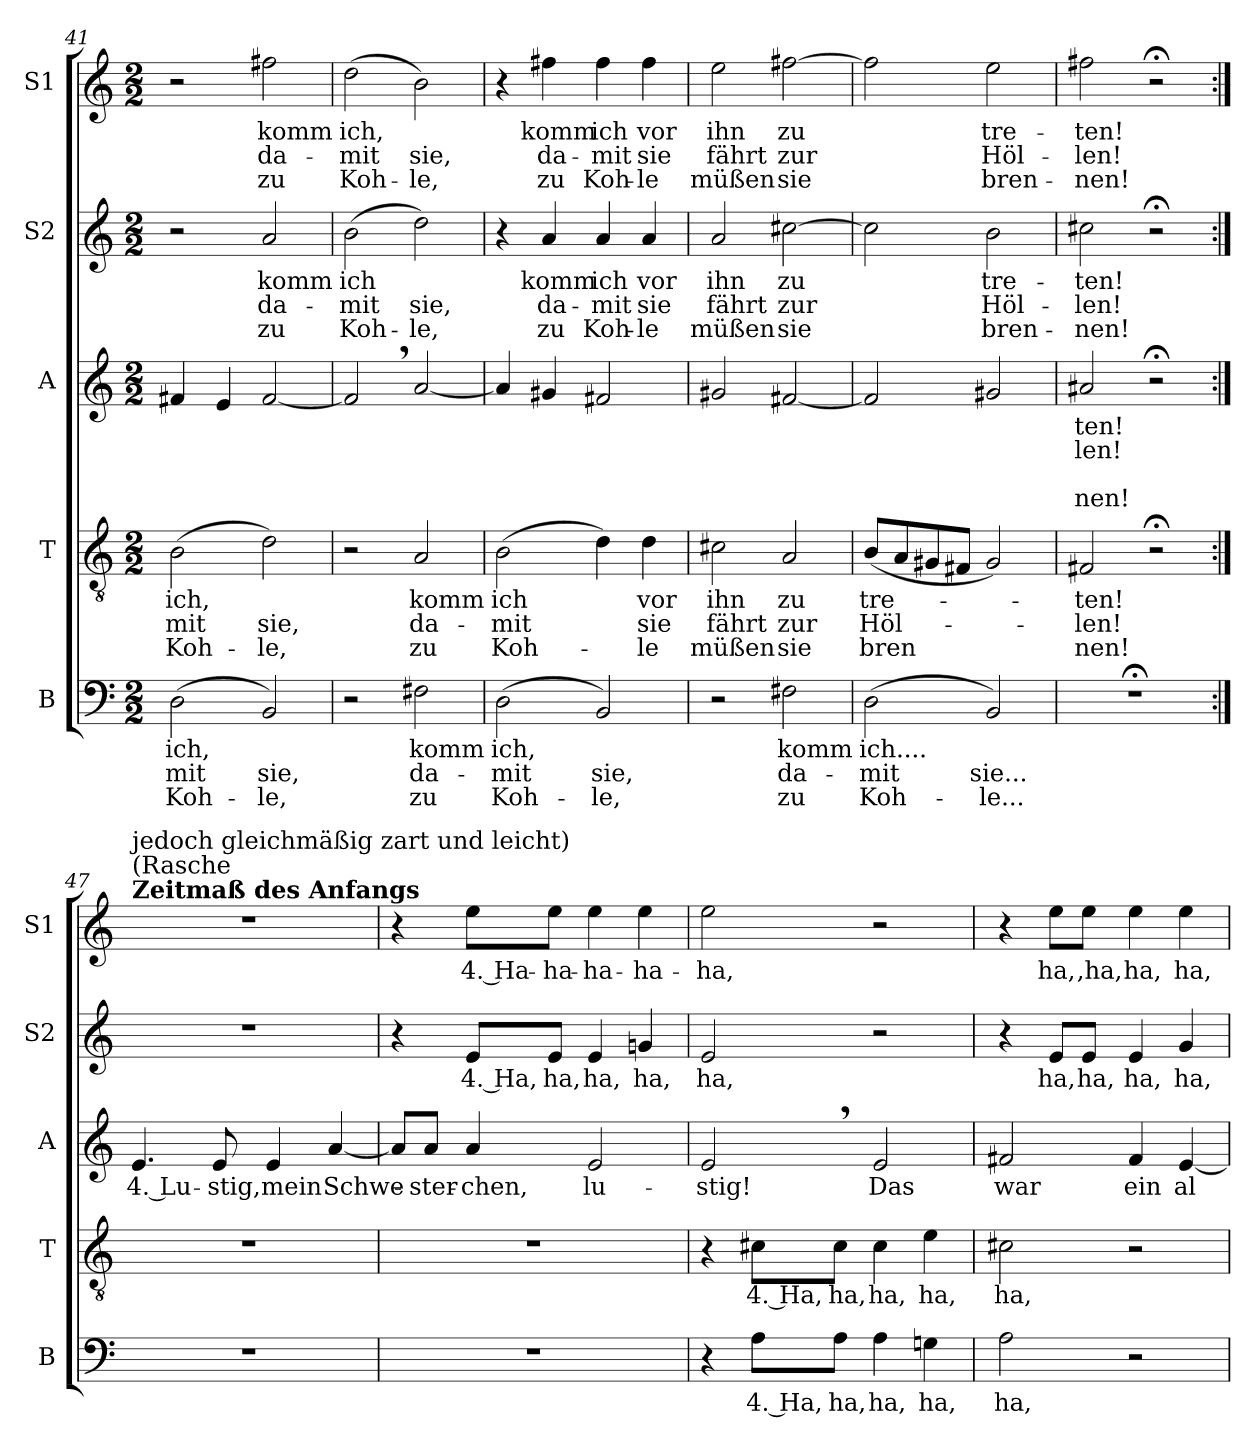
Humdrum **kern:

**kern	**text	**text	**text	**kern	**text	**text	**text	**kern	**text	**text	**text	**text	**kern	**text	**text	**text	**kern	**text	**text	**text
*part5	*part5	*part5	*part5	*part4	*part4	*part4	*part4	*part3	*part3	*part3	*part3	*part3	*part2	*part2	*part2	*part2	*part1	*part1	*part1	*part1
*staff5	*staff5	*staff5	*staff5	*staff4	*staff4	*staff4	*staff4	*staff3	*staff3	*staff3	*staff3	*staff3	*staff2	*staff2	*staff2	*staff2	*staff1	*staff1	*staff1	*staff1
*I"B	*	*	*	*I"T	*	*	*	*I"A	*	*	*	*	*I"S2	*	*	*	*I"S1	*	*	*
*I'B	*	*	*	*I'T	*	*	*	*I'A	*	*	*	*	*I'S2	*	*	*	*I'S1	*	*	*
*clefF4	*	*	*	*clefGv2	*	*	*	*clefG2	*	*	*	*	*clefG2	*	*	*	*clefG2	*	*	*
*k[]	*	*	*	*k[]	*	*	*	*k[]	*	*	*	*	*k[]	*	*	*	*k[]	*	*	*
*C:	*	*	*	*C:	*	*	*	*C:	*	*	*	*	*C:	*	*	*	*C:	*	*	*
*M2/2	*	*	*	*M2/2	*	*	*	*M2/2	*	*	*	*	*M2/2	*	*	*	*M2/2	*	*	*
=41	=41	=41	=41	=41	=41	=41	=41	=41	=41	=41	=41	=41	=41	=41	=41	=41	=41	=41	=41	=41
!	!LO:LY:b	!LO:LY:b	!LO:LY:b	!	!LO:LY:b	!LO:LY:b	!LO:LY:b	!	!	!	!	!	!	!	!	!	!	!	!	!
(>2D\	ich,	-mit	Koh-	(>2B\	ich,	-mit	Koh-	4f#X/	.	.	.	.	2r	.	.	.	2r	.	.	.
.	.	.	.	.	.	.	.	4e/	.	.	.	.	.	.	.	.	.	.	.	.
!	!	!LO:LY:b	!LO:LY:b	!	!	!LO:LY:b	!LO:LY:b	!	!	!	!	!	!	!LO:LY:b	!LO:LY:b	!LO:LY:b	!	!LO:LY:b	!LO:LY:b	!LO:LY:b
2BB/)	.	sie,	-le,	2d\)	.	sie,	-le,	[2f#/	.	.	.	.	2a/	komm	da-	zu	2ff#X\	komm	da-	zu
=42	=42	=42	=42	=42	=42	=42	=42	=42	=42	=42	=42	=42	=42	=42	=42	=42	=42	=42	=42	=42
!	!	!	!	!	!	!	!	!	!	!	!	!	!	!LO:LY:b	!LO:LY:b	!LO:LY:b	!	!LO:LY:b	!LO:LY:b	!LO:LY:b
2r	.	.	.	2r	.	.	.	2f#,>/]	.	.	.	.	(>2b\	ich	-mit	Koh-	(>2dd\	ich,	-mit	Koh-
!	!LO:LY:b	!LO:LY:b	!LO:LY:b	!	!LO:LY:b	!LO:LY:b	!LO:LY:b	!	!	!	!	!	!	!	!LO:LY:b	!LO:LY:b	!	!	!LO:LY:b	!LO:LY:b
2F#X\	komm	da-	zu	2A/	komm	da-	zu	[2a/	.	.	.	.	2dd\)	.	sie,	-le,	2b\)	.	sie,	-le,
=43	=43	=43	=43	=43	=43	=43	=43	=43	=43	=43	=43	=43	=43	=43	=43	=43	=43	=43	=43	=43
!	!LO:LY:b	!LO:LY:b	!LO:LY:b	!	!LO:LY:b	!LO:LY:b	!LO:LY:b	!	!	!	!	!	!	!	!	!	!	!	!	!
(>2D\	ich,	-mit	Koh-	(>2B\	ich	-mit	Koh-	4a/]	.	.	.	.	4r	.	.	.	4r	.	.	.
!	!	!	!	!	!	!	!	!	!	!	!	!	!	!LO:LY:b	!LO:LY:b	!LO:LY:b	!	!LO:LY:b	!LO:LY:b	!LO:LY:b
.	.	.	.	.	.	.	.	4g#X/	.	.	.	.	4a/	komm	da-	zu	4ff#X\	komm	da-	zu
!	!	!LO:LY:b	!LO:LY:b	!	!	!	!	!	!	!	!	!	!	!LO:LY:b	!LO:LY:b	!LO:LY:b	!	!LO:LY:b	!LO:LY:b	!LO:LY:b
2BB/)	.	sie,	-le,	4d\)	.	.	.	2f#X/	.	.	.	.	4a/	ich	-mit	Koh-	4ff#\	ich	-mit	Koh-
!	!	!	!	!	!LO:LY:b	!LO:LY:b	!LO:LY:b	!	!	!	!	!	!	!LO:LY:b	!LO:LY:b	!LO:LY:b	!	!LO:LY:b	!LO:LY:b	!LO:LY:b
.	.	.	.	4d\	vor	sie	-le	.	.	.	.	.	4a/	vor	sie	-le	4ff#\	vor	sie	-le
=44	=44	=44	=44	=44	=44	=44	=44	=44	=44	=44	=44	=44	=44	=44	=44	=44	=44	=44	=44	=44
!	!	!	!	!	!LO:LY:b	!LO:LY:b	!LO:LY:b	!	!	!	!	!	!	!LO:LY:b	!LO:LY:b	!LO:LY:b	!	!LO:LY:b	!LO:LY:b	!LO:LY:b
2r	.	.	.	2c#X\	ihn	fährt	mü­ßen	2g#X/	.	.	.	.	2a/	ihn	fährt	mü­ßen	2ee\	ihn	fährt	mü­ßen
!	!LO:LY:b	!LO:LY:b	!LO:LY:b	!	!LO:LY:b	!LO:LY:b	!LO:LY:b	!	!	!	!	!	!	!LO:LY:b	!LO:LY:b	!LO:LY:b	!	!LO:LY:b	!LO:LY:b	!LO:LY:b
2F#X\	komm	da-	zu	2A/	zu	zur	sie	[2f#X/	.	.	.	.	[2cc#X\	zu	zur	sie	[2ff#X\	zu	zur	sie
=45	=45	=45	=45	=45	=45	=45	=45	=45	=45	=45	=45	=45	=45	=45	=45	=45	=45	=45	=45	=45
!	!LO:LY:b	!LO:LY:b	!LO:LY:b	!	!LO:LY:b	!LO:LY:b	!LO:LY:b	!	!	!	!	!	!	!	!	!	!	!	!	!
(>2D\	ich....	-mit	Koh-	(<8B/L	tre-	Höl-	bren	2f#/]	.	.	.	.	2cc#\]	.	.	.	2ff#\]	.	.	.
.	.	.	.	8A/	.	.	.	.	.	.	.	.	.	.	.	.	.	.	.	.
.	.	.	.	8G#X/	.	.	.	.	.	.	.	.	.	.	.	.	.	.	.	.
.	.	.	.	8F#X/J	.	.	.	.	.	.	.	.	.	.	.	.	.	.	.	.
!	!	!LO:LY:b	!LO:LY:b	!	!	!	!	!	!	!	!	!	!	!LO:LY:b	!LO:LY:b	!LO:LY:b	!	!LO:LY:b	!LO:LY:b	!LO:LY:b
2BB/)	.	sie...	-le...	2G#/)	.	.	.	2g#X/	.	.	.	.	2b\	tre-	Höl-	bren-	2ee\	tre-	Höl-	bren-
=46	=46	=46	=46	=46	=46	=46	=46	=46	=46	=46	=46	=46	=46	=46	=46	=46	=46	=46	=46	=46
!	!	!	!	!	!LO:LY:b	!LO:LY:b	!LO:LY:b	!	!LO:LY:b	!LO:LY:b	!	!LO:LY:b	!	!LO:LY:b	!LO:LY:b	!LO:LY:b	!	!LO:LY:b	!LO:LY:b	!LO:LY:b
1r;<	.	.	.	2F#X/	-ten!	-len!	nen!	2a#X/	-ten!	-len!	.	-nen!	2cc#X\	-ten!	-len!	-nen!	2ff#X\	-ten!	-len!	-nen!
.	.	.	.	2r;<	.	.	.	2r;<	.	.	.	.	2r;<	.	.	.	2r;<	.	.	.
!!LO:PB:g=z
=47:|!	=47:|!	=47:|!	=47:|!	=47:|!	=47:|!	=47:|!	=47:|!	=47:|!	=47:|!	=47:|!	=47:|!	=47:|!	=47:|!	=47:|!	=47:|!	=47:|!	=47:|!	=47:|!	=47:|!	=47:|!
!	!	!	!	!	!	!	!	!	!	!	!	!	!	!	!	!	!LO:TX:a:B:t=Zeitmaß des Anfangs	!	!	!
!	!	!	!	!	!	!	!	!	!	!	!	!	!	!	!	!	!LO:TX:a:t=(Rasche	!	!	!
!	!	!	!	!	!	!	!	!	!	!	!	!	!	!	!	!	!LO:TX:a:t=jedoch gleichmäßig zart und leicht)	!	!	!
!	!	!	!	!	!	!	!	!	!LO:LY:b	!	!	!	!	!	!	!	!	!	!	!
1r	.	.	.	1r	.	.	.	4.e/	4. Lu-	.	.	.	1r	.	.	.	1r	.	.	.
!	!	!	!	!	!	!	!	!	!LO:LY:b	!	!	!	!	!	!	!	!	!	!	!
.	.	.	.	.	.	.	.	8e/	-stig,	.	.	.	.	.	.	.	.	.	.	.
!	!	!	!	!	!	!	!	!	!LO:LY:b	!	!	!	!	!	!	!	!	!	!	!
.	.	.	.	.	.	.	.	4e/	mein	.	.	.	.	.	.	.	.	.	.	.
!	!	!	!	!	!	!	!	!	!LO:LY:b	!	!	!	!	!	!	!	!	!	!	!
.	.	.	.	.	.	.	.	[4a/	Schwe-	.	.	.	.	.	.	.	.	.	.	.
=48	=48	=48	=48	=48	=48	=48	=48	=48	=48	=48	=48	=48	=48	=48	=48	=48	=48	=48	=48	=48
1r	.	.	.	1r	.	.	.	8a/L]	.	.	.	.	4r	.	.	.	4r	.	.	.
!	!	!	!	!	!	!	!	!	!LO:LY:b	!	!	!	!	!	!	!	!	!	!	!
.	.	.	.	.	.	.	.	8a/J	-ster-	.	.	.	.	.	.	.	.	.	.	.
!	!	!	!	!	!	!	!	!	!LO:LY:b	!	!	!	!	!LO:LY:b	!	!	!	!LO:LY:b	!	!
.	.	.	.	.	.	.	.	4a/	-chen,	.	.	.	8e/L	4. Ha,	.	.	8ee\L	4. Ha-	.	.
!	!	!	!	!	!	!	!	!	!	!	!	!	!	!LO:LY:b	!	!	!	!LO:LY:b	!	!
.	.	.	.	.	.	.	.	.	.	.	.	.	8e/J	ha,	.	.	8ee\J	-ha-	.	.
!	!	!	!	!	!	!	!	!	!LO:LY:b	!	!	!	!	!LO:LY:b	!	!	!	!LO:LY:b	!	!
.	.	.	.	.	.	.	.	2e/	lu-	.	.	.	4e/	ha,	.	.	4ee\	-ha-	.	.
!	!	!	!	!	!	!	!	!	!	!	!	!	!	!LO:LY:b	!	!	!	!LO:LY:b	!	!
.	.	.	.	.	.	.	.	.	.	.	.	.	4gn/	ha,	.	.	4ee\	-ha-	.	.
=49	=49	=49	=49	=49	=49	=49	=49	=49	=49	=49	=49	=49	=49	=49	=49	=49	=49	=49	=49	=49
!	!	!	!	!	!	!	!	!	!LO:LY:b	!	!	!	!	!LO:LY:b	!	!	!	!LO:LY:b	!	!
4r	.	.	.	4r	.	.	.	2e,>/	-stig!	.	.	.	2e/	ha,	.	.	2ee\	-ha,	.	.
!	!LO:LY:b	!	!	!	!LO:LY:b	!	!	!	!	!	!	!	!	!	!	!	!	!	!	!
8A\L	4. Ha,	.	.	8c#X\L	4. Ha,	.	.	.	.	.	.	.	.	.	.	.	.	.	.	.
!	!LO:LY:b	!	!	!	!LO:LY:b	!	!	!	!	!	!	!	!	!	!	!	!	!	!	!
8A\J	ha,	.	.	8c#\J	ha,	.	.	.	.	.	.	.	.	.	.	.	.	.	.	.
!	!LO:LY:b	!	!	!	!LO:LY:b	!	!	!	!LO:LY:b	!	!	!	!	!	!	!	!	!	!	!
4A\	ha,	.	.	4c#\	ha,	.	.	2e/	Das	.	.	.	2r	.	.	.	2r	.	.	.
!	!LO:LY:b	!	!	!	!LO:LY:b	!	!	!	!	!	!	!	!	!	!	!	!	!	!	!
4Gn\	ha,	.	.	4e\	ha,	.	.	.	.	.	.	.	.	.	.	.	.	.	.	.
=50	=50	=50	=50	=50	=50	=50	=50	=50	=50	=50	=50	=50	=50	=50	=50	=50	=50	=50	=50	=50
!	!LO:LY:b	!	!	!	!LO:LY:b	!	!	!	!LO:LY:b	!	!	!	!	!	!	!	!	!	!	!
2A\	ha,	.	.	2c#X\	ha,	.	.	2f#X/	war	.	.	.	4r	.	.	.	4r	.	.	.
!	!	!	!	!	!	!	!	!	!	!	!	!	!	!LO:LY:b	!	!	!	!LO:LY:b	!	!
.	.	.	.	.	.	.	.	.	.	.	.	.	8e/L	ha,	.	.	8ee\L	ha,	.	.
!	!	!	!	!	!	!	!	!	!	!	!	!	!	!LO:LY:b	!	!	!	!LO:LY:b	!	!
.	.	.	.	.	.	.	.	.	.	.	.	.	8e/J	ha,	.	.	8ee\J	,ha,	.	.
!	!	!	!	!	!	!	!	!	!LO:LY:b	!	!	!	!	!LO:LY:b	!	!	!	!LO:LY:b	!	!
2r	.	.	.	2r	.	.	.	4f#/	ein	.	.	.	4e/	ha,	.	.	4ee\	ha,	.	.
!	!	!	!	!	!	!	!	!	!LO:LY:b	!	!	!	!	!LO:LY:b	!	!	!	!LO:LY:b	!	!
.	.	.	.	.	.	.	.	[4e/	al-	.	.	.	4g/	ha,	.	.	4ee\	ha,	.	.
=	=	=	=	=	=	=	=	=	=	=	=	=	=	=	=	=	=	=	=	=
*-	*-	*-	*-	*-	*-	*-	*-	*-	*-	*-	*-	*-	*-	*-	*-	*-	*-	*-	*-	*-
